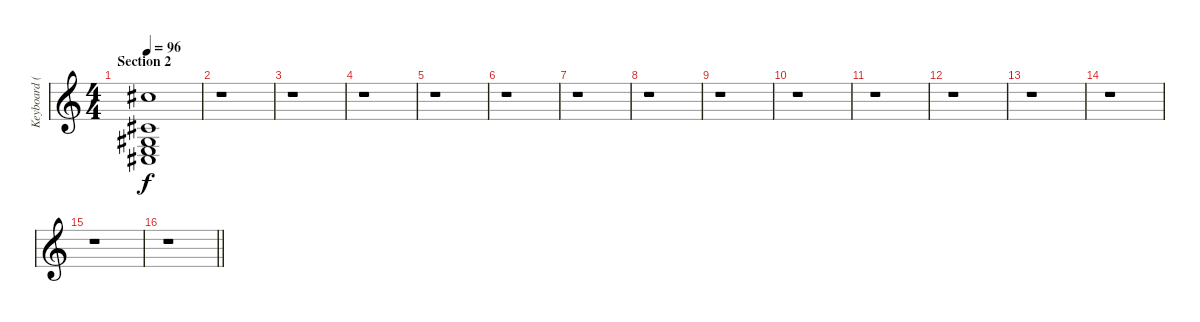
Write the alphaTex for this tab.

\track ("Keyboard (Choir Aahs)" "Keyboard (") {instrument choiraahs}
\staff {score}
\tuning (E4 B3 G3 D3 A2 E2) {hide}
\ts (4 4)
\section ("" "Section 2")
\tempo 96
\clef g2
\ks c
(14.2{t} 6.3{t} 6.4{t} 7.5{t} 9.6{t}).1{dy f volume 0} |
r.1 |
r.1 |
r.1 |
r.1 |
r.1 |
r.1 |
r.1 |
r.1 |
r.1 |
r.1 |
r.1 |
r.1 |
r.1 |
r.1 |
\barLineRight lightlight
r.1
